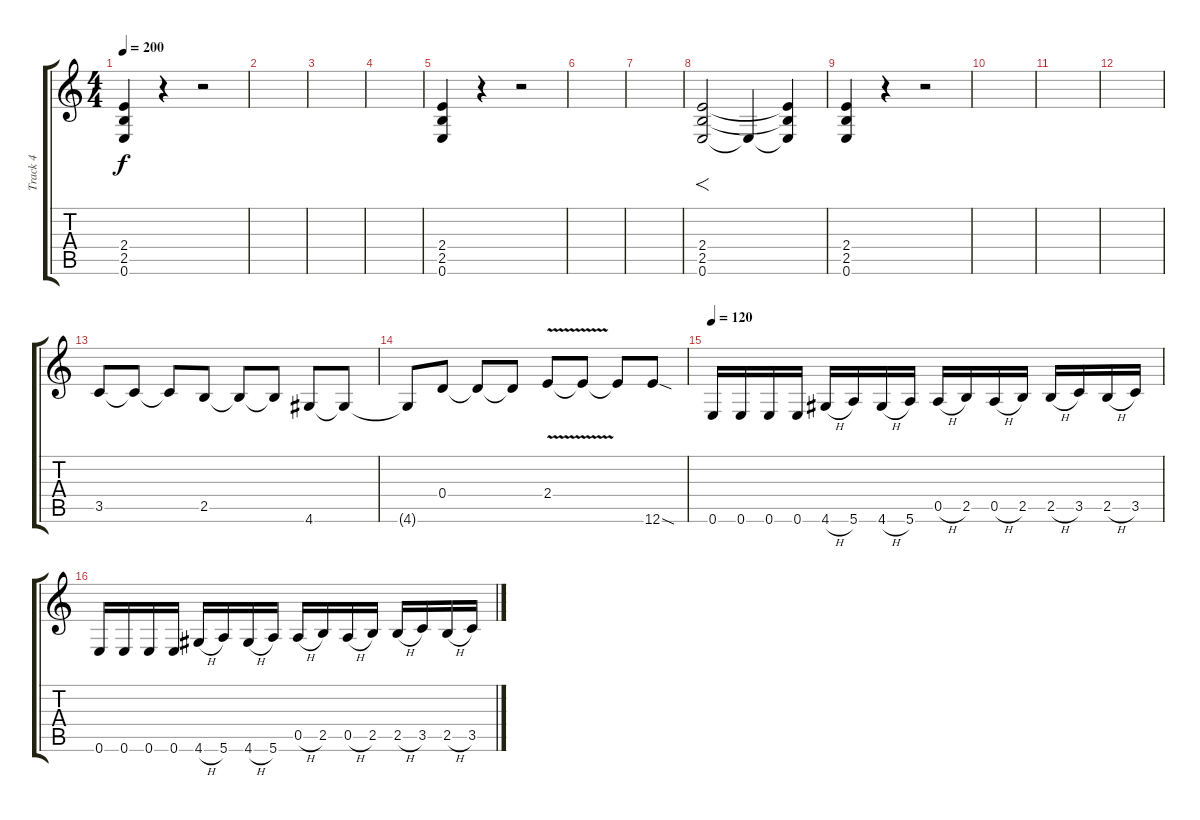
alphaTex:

\track ("Track 4" "Track 4") {instrument distortionguitar}
\staff {score tabs}
\tuning (E4 B3 G3 D3 A2 E2) {hide}
\ts (4 4)
\tempo 200
\clef g2
\ks c
(2.4 2.5 0.6).4{dy f} r.4 r.2 |
|
|
|
(2.4 2.5 0.6).4 r.4 r.2 |
|
|
(2.4 2.5 0.6).2{f} 0.6{t}.4 (2.4{t} 2.5{t} 0.6{t}).4 |
(2.4 2.5 0.6).4 r.4 r.2 |
|
|
|
3.5.8 3.5{t}.8 3.5{t}.8 2.5.8 2.5{t}.8 2.5{t}.8 4.6.8 4.6{t}.8 |
4.6{t}.8 0.4.8 0.4{t}.8 0.4{t}.8 2.4{v}.8 2.4{t}.8 2.4{t}.8 12.6{sod}.8 |
\tempo 120
0.6.16{instrument distortionguitar} 0.6.16 0.6.16 0.6.16 4.6{h}.16 5.6.16 4.6{h}.16 5.6.16 0.5{h}.16 2.5.16 0.5{h}.16 2.5.16 2.5{h}.16 3.5.16 2.5{h}.16 3.5.16 |
0.6.16 0.6.16 0.6.16 0.6.16 4.6{h}.16 5.6.16 4.6{h}.16 5.6.16 0.5{h}.16 2.5.16 0.5{h}.16 2.5.16 2.5{h}.16 3.5.16 2.5{h}.16 3.5.16
